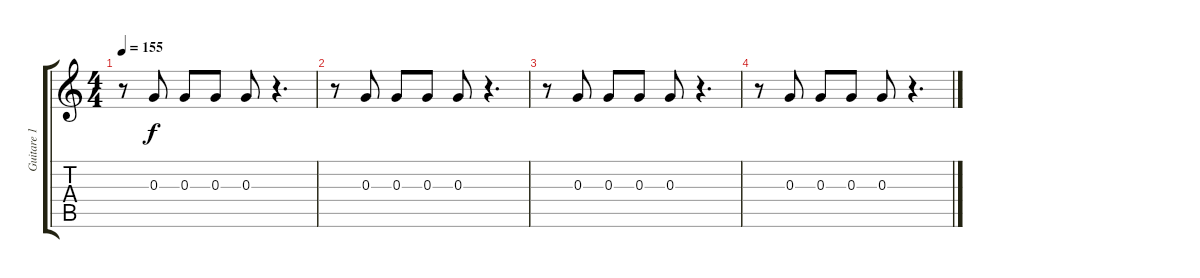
\track ("Guitare 1" "Guitare 1") {instrument distortionguitar}
\staff {score tabs}
\tuning (E4 B3 G3 D3 A2 E2) {hide}
\ts (4 4)
\tempo 155
\clef g2
\ks c
r.8{dy f} 0.3.8 0.3.8 0.3.8 0.3.8 r.4{d} |
r.8 0.3.8 0.3.8 0.3.8 0.3.8 r.4{d} |
r.8 0.3.8 0.3.8 0.3.8 0.3.8 r.4{d} |
r.8 0.3.8 0.3.8 0.3.8 0.3.8 r.4{d}
